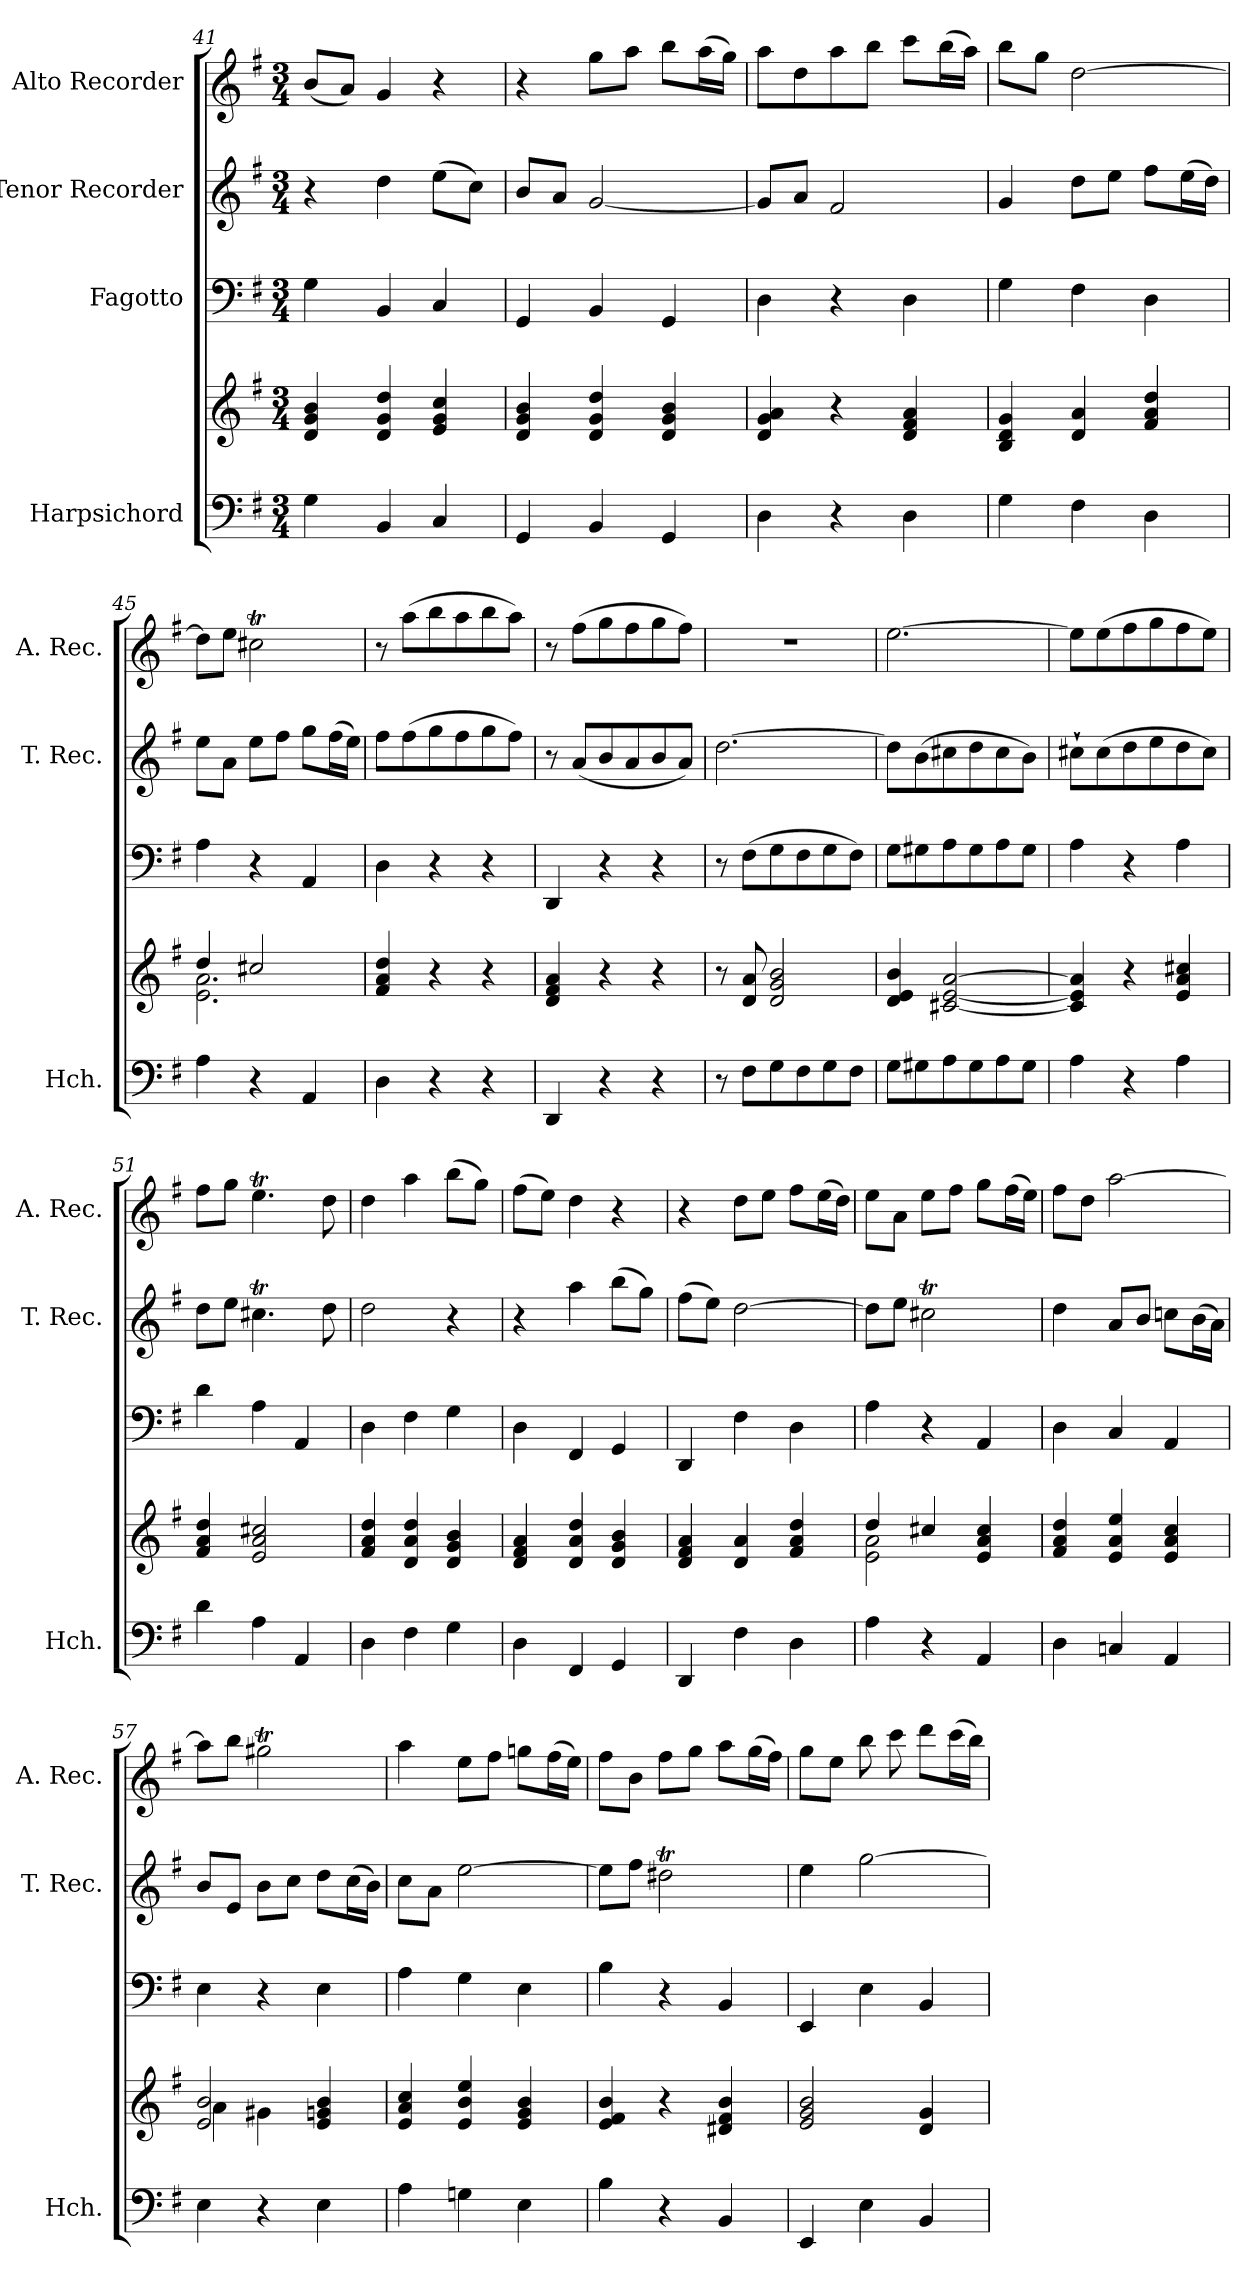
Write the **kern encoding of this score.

**kern	**kern	**kern	**kern	**kern
*part4	*part4	*part3	*part2	*part1
*staff5	*staff4	*staff3	*staff2	*staff1
*I"Harpsichord	*	*I"Fagotto	*I"Tenor Recorder	*I"Alto Recorder
*I'Hch.	*	*	*I'T. Rec.	*I'A. Rec.
*clefF4	*clefG2	*clefF4	*clefG2	*clefG2
*k[f#]	*k[f#]	*k[f#]	*k[f#]	*k[f#]
*M3/4	*M3/4	*M3/4	*M3/4	*M3/4
=41	=41	=41	=41	=41
4G\	4d/ 4g/ 4b/	4G\	4r	(8b/L
.	.	.	.	8a/J)
4BB/	4d/ 4g/ 4dd/	4BB/	4dd\	4g/
4C/	4e/ 4g/ 4cc/	4C/	(>8ee\L	4r
.	.	.	8cc\J)	.
=42	=42	=42	=42	=42
4GG/	4d/ 4g/ 4b/	4GG/	8b/L	4r
.	.	.	8a/J	.
4BB/	4d/ 4g/ 4dd/	4BB/	[2g/	8gg\L
.	.	.	.	8aa\J
4GG/	4d/ 4g/ 4b/	4GG/	.	8bb\L
.	.	.	.	(>16aa\L
.	.	.	.	16gg\JJ)
!!LO:LB:g=z
=43	=43	=43	=43	=43
4D\	4d/ 4g/ 4a/	4D\	8g/L]	8aa\L
.	.	.	8a/J	8dd\
4r	4r	4r	2f#/	8aa\
.	.	.	.	8bb\J
4D\	4d/ 4f#/ 4a/	4D\	.	8ccc\L
.	.	.	.	(>16bb\L
.	.	.	.	16aa\JJ)
=44	=44	=44	=44	=44
4G\	4B/ 4d/ 4g/	4G\	4g/	8bb\L
.	.	.	.	8gg\J
4F#\	4d/ 4a/	4F#\	8dd\L	[2dd\
.	.	.	8ee\J	.
4D\	4f#/ 4a/ 4dd/	4D\	8ff#\L	.
.	.	.	(>16ee\L	.
.	.	.	16dd\JJ)	.
=45	=45	=45	=45	=45
*	*^	*	*	*
4A\	4dd/	2.e\ 2.a\	4A\	8ee\L	8dd\L]
.	.	.	.	8a\J	8ee\J
4r	2cc#X/	.	4r	8ee\L	2cc#Xt\
.	.	.	.	8ff#\J	.
4AA/	.	.	4AA/	8gg\L	.
.	.	.	.	(>16ff#\L	.
.	.	.	.	16ee\JJ)	.
*	*v	*v	*	*	*
=46	=46	=46	=46	=46
4D\	4f#/ 4a/ 4dd/	4D\	8ff#\L	8r
.	.	.	(>8ff#\	(>8aa\L
4r	4r	4r	8gg\	8bb\
.	.	.	8ff#\	8aa\
4r	4r	4r	8gg\	8bb\
.	.	.	8ff#\J)	8aa\J)
=47	=47	=47	=47	=47
4DD/	4d/ 4f#/ 4a/	4DD/	8r	8r
.	.	.	(8a/L	(>8ff#\L
4r	4r	4r	8b/	8gg\
.	.	.	8a/	8ff#\
4r	4r	4r	8b/	8gg\
.	.	.	8a/J)	8ff#\J)
=48	=48	=48	=48	=48
8r	8r	8r	[2.dd\	2.r
8F#\L	8d/ 8a/	(>8F#\L	.	.
8G\	2d/ 2g/ 2b/	8G\	.	.
8F#\	.	8F#\	.	.
8G\	.	8G\	.	.
8F#\J	.	8F#\J)	.	.
=49	=49	=49	=49	=49
8G\L	4d/ 4e/ 4b/	8G\L	8dd\L]	[2.ee\
8G#X\	.	8G#X\	(>8b\	.
8A\	[2c#X/ [2e/ [2a/	8A\	8cc#X\	.
8G#\	.	8G#\	8dd\	.
8A\	.	8A\	8cc#\	.
8G#\J	.	8G#\J	8b\J)	.
=50	=50	=50	=50	=50
4A\	4c#/] 4e/] 4a/]	4A\	8cc#X`\L	8ee\L]
.	.	.	(>8cc#\	(>8ee\
4r	4r	4r	8dd\	8ff#\
.	.	.	8ee\	8gg\
4A\	4e/ 4a/ 4cc#X/	4A\	8dd\	8ff#\
.	.	.	8cc#\J)	8ee\J)
!!LO:LB:g=z
=51	=51	=51	=51	=51
4d\	4f#/ 4a/ 4dd/	4d\	8dd\L	8ff#\L
.	.	.	8ee\J	8gg\J
4A\	2e/ 2a/ 2cc#X/	4A\	4.cc#Xt\	4.eeT\
4AA/	.	4AA/	.	.
.	.	.	8dd\	8dd\
=52	=52	=52	=52	=52
4D\	4f#/ 4a/ 4dd/	4D\	2dd\	4dd\
4F#\	4d/ 4a/ 4dd/	4F#\	.	4aa\
4G\	4d/ 4g/ 4b/	4G\	4r	(>8bb\L
.	.	.	.	8gg\J)
=53	=53	=53	=53	=53
4D\	4d/ 4f#/ 4a/	4D\	4r	(>8ff#\L
.	.	.	.	8ee\J)
4FF#/	4d/ 4a/ 4dd/	4FF#/	4aa\	4dd\
4GG/	4d/ 4g/ 4b/	4GG/	(>8bb\L	4r
.	.	.	8gg\J)	.
=54	=54	=54	=54	=54
4DD/	4d/ 4f#/ 4a/	4DD/	(>8ff#\L	4r
.	.	.	8ee\J)	.
4F#\	4d/ 4a/	4F#\	[2dd\	8dd\L
.	.	.	.	8ee\J
4D\	4f#/ 4a/ 4dd/	4D\	.	8ff#\L
.	.	.	.	(>16ee\L
.	.	.	.	16dd\JJ)
=55	=55	=55	=55	=55
*	*^	*	*	*
4A\	4dd/	2e\ 2a\	4A\	8dd\L]	8ee\L
.	.	.	.	8ee\J	8a\J
4r	4cc#X/	.	4r	2cc#Xt\	8ee\L
.	.	.	.	.	8ff#\J
4AA/	4e/ 4a/ 4cc#/	4ryy	4AA/	.	8gg\L
.	.	.	.	.	(>16ff#\L
.	.	.	.	.	16ee\JJ)
*	*v	*v	*	*	*
=56	=56	=56	=56	=56
4D\	4f#/ 4a/ 4dd/	4D\	4dd\	8ff#\L
.	.	.	.	8dd\J
4Cn/	4e/ 4a/ 4ee/	4C/	8a/L	[2aa\
.	.	.	8b/J	.
4AA/	4e/ 4a/ 4cc/	4AA/	8ccn\L	.
.	.	.	(>16b\L	.
.	.	.	16a\JJ)	.
=57	=57	=57	=57	=57
*	*^	*	*	*
4E\	2e/ 2b/	4a\	4E\	8b/L	8aa\L]
.	.	.	.	8e/J	8bb\J
4r	.	4g#X\	4r	8b\L	2gg#Xt\
.	.	.	.	8cc\J	.
4E\	4e/ 4gn/ 4b/	4ryy	4E\	8dd\L	.
.	.	.	.	(>16cc\L	.
.	.	.	.	16b\JJ)	.
*	*v	*v	*	*	*
=58	=58	=58	=58	=58
4A\	4e/ 4a/ 4cc/	4A\	8cc\L	4aa\
.	.	.	8a\J	.
4Gn\	4e/ 4b/ 4ee/	4G\	[2ee\	8ee\L
.	.	.	.	8ff#\J
4E\	4e/ 4g/ 4b/	4E\	.	8ggn\L
.	.	.	.	(>16ff#\L
.	.	.	.	16ee\JJ)
!!LO:LB:g=z
=59	=59	=59	=59	=59
4B\	4e/ 4f#/ 4b/	4B\	8ee\L]	8ff#\L
.	.	.	8ff#\J	8b\J
4r	4r	4r	2dd#Xt\	8ff#\L
.	.	.	.	8gg\J
4BB/	4d#X/ 4f#/ 4b/	4BB/	.	8aa\L
.	.	.	.	(>16gg\L
.	.	.	.	16ff#\JJ)
=60	=60	=60	=60	=60
4EE/	2e/ 2g/ 2b/	4EE/	4ee\	8gg\L
.	.	.	.	8ee\J
4E\	.	4E\	[2gg\	8bb\
.	.	.	.	8ccc\
4BB/	4d/ 4g/	4BB/	.	8ddd\L
.	.	.	.	(>16ccc\L
.	.	.	.	16bb\JJ)
=	=	=	=	=
*-	*-	*-	*-	*-
